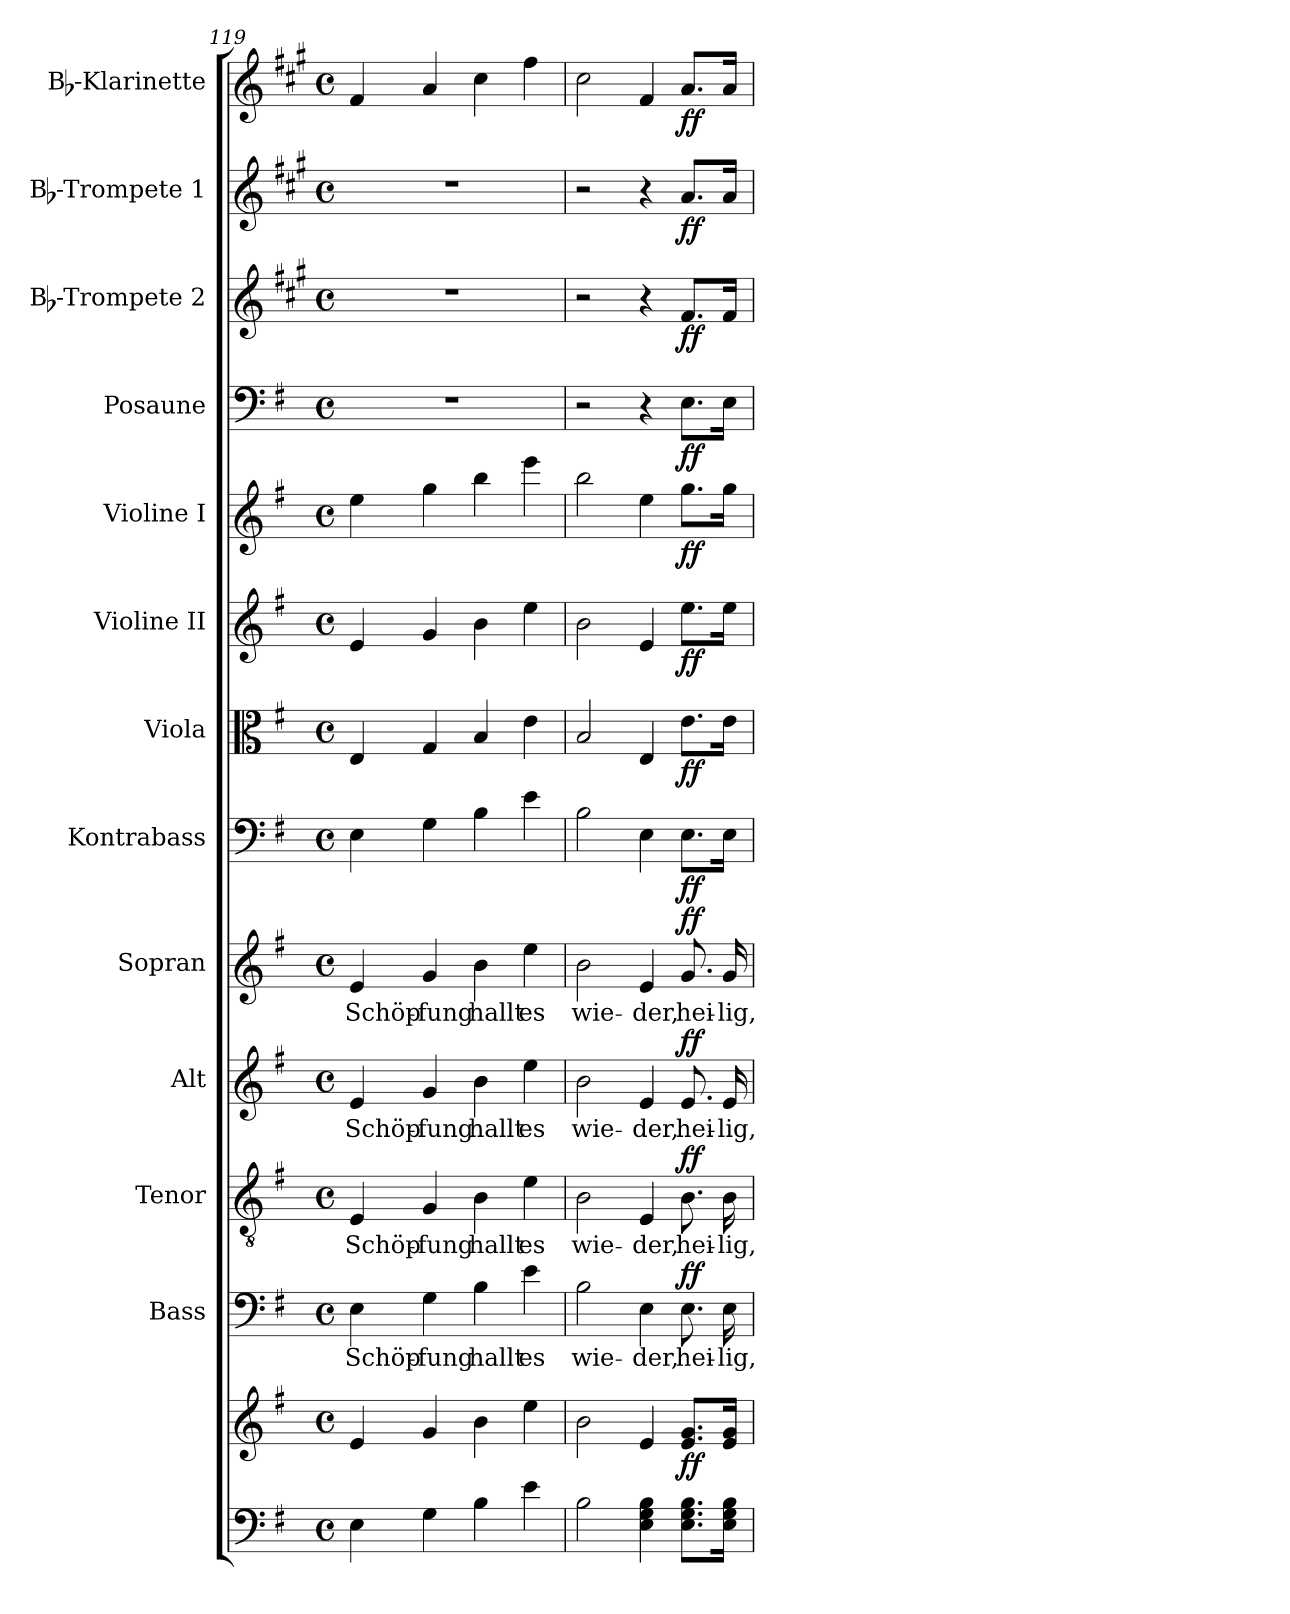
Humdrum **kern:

**kern	**kern	**dynam	**kern	**text	**dynam	**kern	**text	**dynam	**kern	**text	**dynam	**kern	**text	**dynam	**kern	**dynam	**kern	**dynam	**kern	**dynam	**kern	**dynam	**kern	**dynam	**kern	**dynam	**kern	**dynam	**kern	**dynam
*part13	*part13	*part13	*part12	*part12	*part12	*part11	*part11	*part11	*part10	*part10	*part10	*part9	*part9	*part9	*part8	*part8	*part7	*part7	*part6	*part6	*part5	*part5	*part4	*part4	*part3	*part3	*part2	*part2	*part1	*part1
*staff14	*staff13	*staff13/14	*staff12	*staff12	*staff12	*staff11	*staff11	*staff11	*staff10	*staff10	*staff10	*staff9	*staff9	*staff9	*staff8	*staff8	*staff7	*staff7	*staff6	*staff6	*staff5	*staff5	*staff4	*staff4	*staff3	*staff3	*staff2	*staff2	*staff1	*staff1
*	*	*	*I"Bass	*	*	*I"Tenor	*	*	*I"Alt	*	*	*I"Sopran	*	*	*I"Kontrabass	*	*I"Viola	*	*I"Violine II	*	*I"Violine I	*	*I"Posaune	*	*I"Bb-Trompete 2	*	*I"Bb-Trompete 1	*	*I"Bb-Klarinette	*
*	*	*	*I'B.	*	*	*I'T.	*	*	*I'A.	*	*	*I'S.	*	*	*I'Kb.	*	*I'Vla.	*	*I'Vl. II	*	*I'Vl. I	*	*I'Pos.	*	*I'Bb Trp. 2	*	*I'Bb Trp. 1	*	*I'Bb Kl.	*
*clefF4	*clefG2	*	*clefF4	*	*	*clefGv2	*	*	*clefG2	*	*	*clefG2	*	*	*clefF4	*	*clefC3	*	*clefG2	*	*clefG2	*	*clefF4	*	*clefG2	*	*clefG2	*	*clefG2	*
*	*	*	*	*	*	*	*	*	*	*	*	*	*	*	*ITrd7c12	*	*	*	*	*	*	*	*	*	*ITrd1c2	*	*ITrd1c2	*	*ITrd1c2	*
*k[f#]	*k[f#]	*	*k[f#]	*	*	*k[f#]	*	*	*k[f#]	*	*	*k[f#]	*	*	*k[f#]	*	*k[f#]	*	*k[f#]	*	*k[f#]	*	*k[f#]	*	*k[f#]	*	*k[f#]	*	*k[f#]	*
*G:	*G:	*	*G:	*	*	*G:	*	*	*G:	*	*	*G:	*	*	*G:	*	*G:	*	*G:	*	*G:	*	*G:	*	*G:	*	*G:	*	*G:	*
*M4/4	*M4/4	*	*M4/4	*	*	*M4/4	*	*	*M4/4	*	*	*M4/4	*	*	*M4/4	*	*M4/4	*	*M4/4	*	*M4/4	*	*M4/4	*	*M4/4	*	*M4/4	*	*M4/4	*
*met(c)	*met(c)	*	*met(c)	*	*	*met(c)	*	*	*met(c)	*	*	*met(c)	*	*	*met(c)	*	*met(c)	*	*met(c)	*	*met(c)	*	*met(c)	*	*met(c)	*	*met(c)	*	*met(c)	*
=119	=119	=119	=119	=119	=119	=119	=119	=119	=119	=119	=119	=119	=119	=119	=119	=119	=119	=119	=119	=119	=119	=119	=119	=119	=119	=119	=119	=119	=119	=119
!	!	!	!	!LO:LY:b	!	!	!LO:LY:b	!	!	!LO:LY:b	!	!	!LO:LY:b	!	!	!	!	!	!	!	!	!	!	!	!	!	!	!	!	!
4E\	4e/	.	4E\	Schöp-	.	4E/	Schöp-	.	4e/	Schöp-	.	4e/	Schöp-	.	4EE\	.	4E/	.	4e/	.	4ee\	.	1r	.	1r	.	1r	.	4e/	.
!	!	!	!	!LO:LY:b	!	!	!LO:LY:b	!	!	!LO:LY:b	!	!	!LO:LY:b	!	!	!	!	!	!	!	!	!	!	!	!	!	!	!	!	!
4G\	4g/	.	4G\	-fung	.	4G/	-fung	.	4g/	-fung	.	4g/	-fung	.	4GG\	.	4G/	.	4g/	.	4gg\	.	.	.	.	.	.	.	4g/	.
!	!	!	!	!LO:LY:b	!	!	!LO:LY:b	!	!	!LO:LY:b	!	!	!LO:LY:b	!	!	!	!	!	!	!	!	!	!	!	!	!	!	!	!	!
4B\	4b\	.	4B\	hallt	.	4B\	hallt	.	4b\	hallt	.	4b\	hallt	.	4BB\	.	4B/	.	4b\	.	4bb\	.	.	.	.	.	.	.	4b\	.
!	!	!	!	!LO:LY:b	!	!	!LO:LY:b	!	!	!LO:LY:b	!	!	!LO:LY:b	!	!	!	!	!	!	!	!	!	!	!	!	!	!	!	!	!
4e\	4ee\	.	4e\	es	.	4e\	es	.	4ee\	es	.	4ee\	es	.	4E\	.	4e\	.	4ee\	.	4eee\	.	.	.	.	.	.	.	4ee\	.
=120	=120	=120	=120	=120	=120	=120	=120	=120	=120	=120	=120	=120	=120	=120	=120	=120	=120	=120	=120	=120	=120	=120	=120	=120	=120	=120	=120	=120	=120	=120
!	!	!	!	!LO:LY:b	!	!	!LO:LY:b	!	!	!LO:LY:b	!	!	!LO:LY:b	!	!	!	!	!	!	!	!	!	!	!	!	!	!	!	!	!
2B\	2b\	.	2B\	wie-	.	2B\	wie-	.	2b\	wie-	.	2b\	wie-	.	2BB\	.	2B/	.	2b\	.	2bb\	.	2r	.	2r	.	2r	.	2b\	.
!	!	!	!	!LO:LY:b	!	!	!LO:LY:b	!	!	!LO:LY:b	!	!	!LO:LY:b	!	!	!	!	!	!	!	!	!	!	!	!	!	!	!	!	!
4E\ 4G\ 4B\	4e/	.	4E\	-der,	.	4E/	-der,	.	4e/	-der,	.	4e/	-der,	.	4EE\	.	4E/	.	4e/	.	4ee\	.	4r	.	4r	.	4r	.	4e/	.
!	!	!LO:DY:b	!	!LO:LY:b	!LO:DY:a	!	!LO:LY:b	!LO:DY:a	!	!LO:LY:b	!LO:DY:a	!	!LO:LY:b	!LO:DY:a	!	!LO:DY:b	!	!LO:DY:b	!	!LO:DY:b	!	!LO:DY:b	!	!LO:DY:b	!	!LO:DY:b	!	!LO:DY:b	!	!LO:DY:b
8.E\ 8.G\ 8.B\L	8.e/ 8.g/L	ff	8.E\	hei-	ff	8.B\	hei-	ff	8.e/	hei-	ff	8.g/	hei-	ff	8.EE\L	ff	8.e\L	ff	8.ee\L	ff	8.gg\L	ff	8.E\L	ff	8.e/L	ff	8.g/L	ff	8.g/L	ff
!	!	!	!	!LO:LY:b	!	!	!LO:LY:b	!	!	!LO:LY:b	!	!	!LO:LY:b	!	!	!	!	!	!	!	!	!	!	!	!	!	!	!	!	!
16E\ 16G\ 16B\Jk	16e/ 16g/Jk	.	16E\	-lig,	.	16B\	-lig,	.	16e/	-lig,	.	16g/	-lig,	.	16EE\Jk	.	16e\Jk	.	16ee\Jk	.	16gg\Jk	.	16E\Jk	.	16e/Jk	.	16g/Jk	.	16g/Jk	.
=	=	=	=	=	=	=	=	=	=	=	=	=	=	=	=	=	=	=	=	=	=	=	=	=	=	=	=	=	=	=
*-	*-	*-	*-	*-	*-	*-	*-	*-	*-	*-	*-	*-	*-	*-	*-	*-	*-	*-	*-	*-	*-	*-	*-	*-	*-	*-	*-	*-	*-	*-
